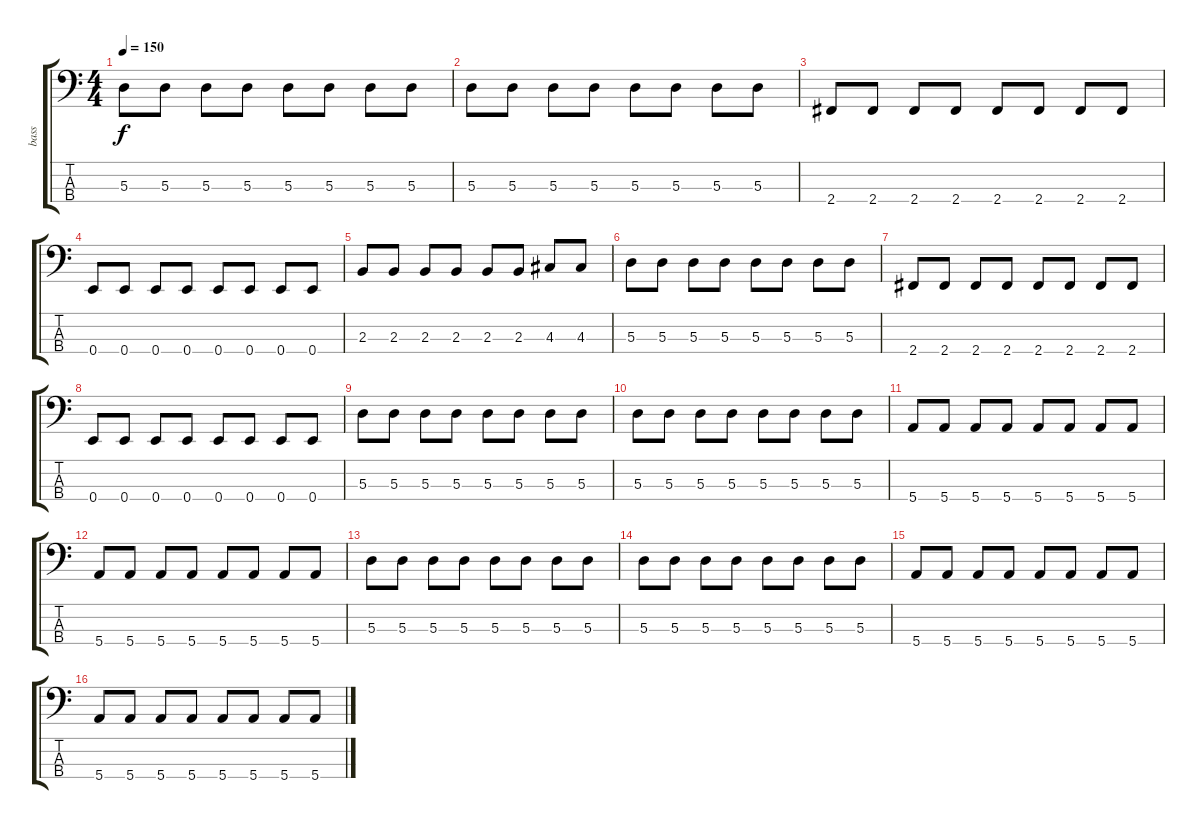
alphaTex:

\track ("bass" "bass") {instrument acousticbass}
\staff {score tabs}
\tuning (G2 D2 A1 E1) {hide}
\ts (4 4)
\tempo 150
\clef f4
\ks c
5.3.8{dy f} 5.3.8 5.3.8 5.3.8 5.3.8 5.3.8 5.3.8 5.3.8 |
5.3.8 5.3.8 5.3.8 5.3.8 5.3.8 5.3.8 5.3.8 5.3.8 |
2.4.8 2.4.8 2.4.8 2.4.8 2.4.8 2.4.8 2.4.8 2.4.8 |
0.4.8 0.4.8 0.4.8 0.4.8 0.4.8 0.4.8 0.4.8 0.4.8 |
2.3.8 2.3.8 2.3.8 2.3.8 2.3.8 2.3.8 4.3.8 4.3.8 |
5.3.8 5.3.8 5.3.8 5.3.8 5.3.8 5.3.8 5.3.8 5.3.8 |
2.4.8 2.4.8 2.4.8 2.4.8 2.4.8 2.4.8 2.4.8 2.4.8 |
0.4.8 0.4.8 0.4.8 0.4.8 0.4.8 0.4.8 0.4.8 0.4.8 |
5.3.8 5.3.8 5.3.8 5.3.8 5.3.8 5.3.8 5.3.8 5.3.8 |
5.3.8 5.3.8 5.3.8 5.3.8 5.3.8 5.3.8 5.3.8 5.3.8 |
5.4.8 5.4.8 5.4.8 5.4.8 5.4.8 5.4.8 5.4.8 5.4.8 |
5.4.8 5.4.8 5.4.8 5.4.8 5.4.8 5.4.8 5.4.8 5.4.8 |
5.3.8 5.3.8 5.3.8 5.3.8 5.3.8 5.3.8 5.3.8 5.3.8 |
5.3.8 5.3.8 5.3.8 5.3.8 5.3.8 5.3.8 5.3.8 5.3.8 |
5.4.8 5.4.8 5.4.8 5.4.8 5.4.8 5.4.8 5.4.8 5.4.8 |
5.4.8 5.4.8 5.4.8 5.4.8 5.4.8 5.4.8 5.4.8 5.4.8
